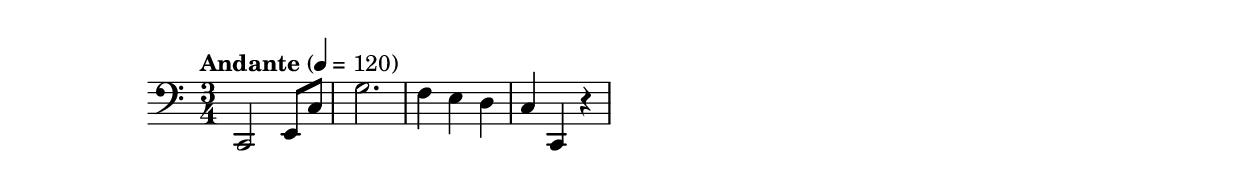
\relative {
    \clef "bass"
    \time 3/4
    \tempo "Andante" 4 = 120
    c,2 e8 c'
    g'2.
    f4 e d
    c4 c, r
}